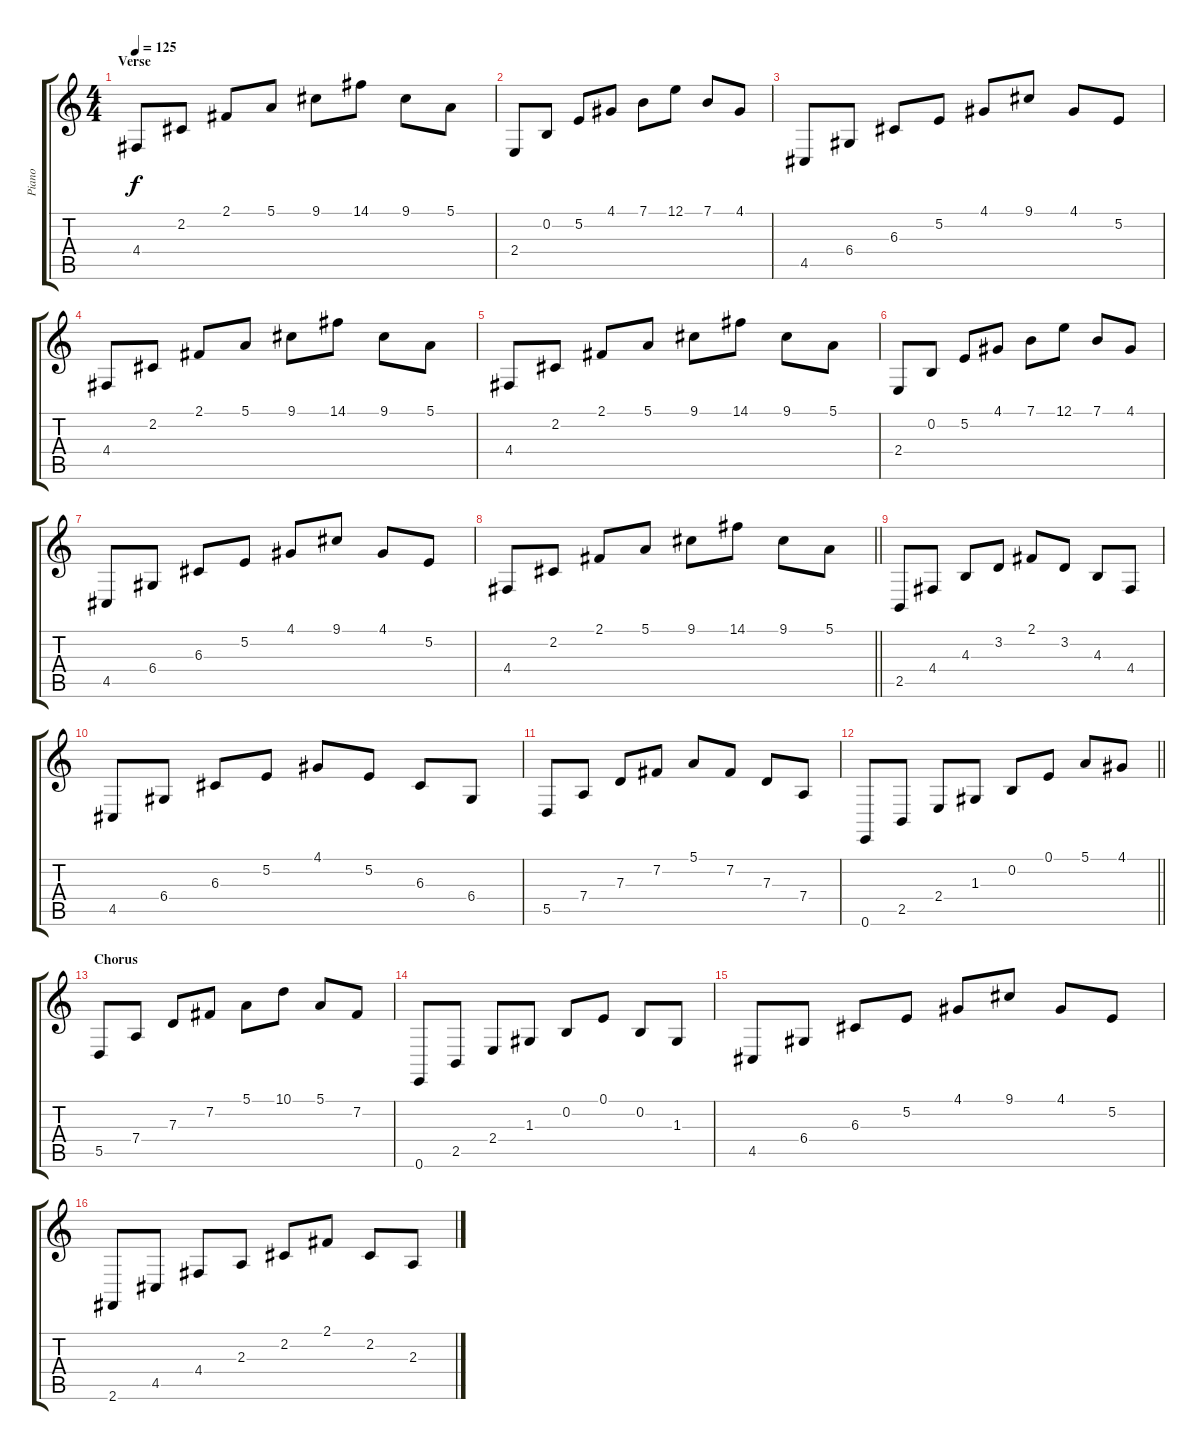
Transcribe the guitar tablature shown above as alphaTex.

\track ("Piano" "Piano") {instrument acousticgrandpiano}
\staff {score tabs}
\tuning (E4 B3 G3 D3 A2 E2) {hide}
\ts (4 4)
\section ("" "Verse ")
\tempo 125
\clef g2
\ks c
4.4.8{dy f} 2.2.8 2.1.8 5.1.8 9.1.8 14.1.8 9.1.8 5.1.8 |
2.4.8 0.2.8 5.2.8 4.1.8 7.1.8 12.1.8 7.1.8 4.1.8 |
4.5.8 6.4.8 6.3.8 5.2.8 4.1.8 9.1.8 4.1.8 5.2.8 |
4.4.8 2.2.8 2.1.8 5.1.8 9.1.8 14.1.8 9.1.8 5.1.8 |
4.4.8 2.2.8 2.1.8 5.1.8 9.1.8 14.1.8 9.1.8 5.1.8 |
2.4.8 0.2.8 5.2.8 4.1.8 7.1.8 12.1.8 7.1.8 4.1.8 |
4.5.8 6.4.8 6.3.8 5.2.8 4.1.8 9.1.8 4.1.8 5.2.8 |
\barLineRight lightlight
4.4.8 2.2.8 2.1.8 5.1.8 9.1.8 14.1.8 9.1.8 5.1.8 |
\section ("" "")
2.5.8 4.4.8 4.3.8 3.2.8 2.1.8 3.2.8 4.3.8 4.4.8 |
4.5.8 6.4.8 6.3.8 5.2.8 4.1.8 5.2.8 6.3.8 6.4.8 |
5.5.8 7.4.8 7.3.8 7.2.8 5.1.8 7.2.8 7.3.8 7.4.8 |
\barLineRight lightlight
0.6.8 2.5.8 2.4.8 1.3.8 0.2.8 0.1.8 5.1.8 4.1.8 |
\section ("" "Chorus")
5.5.8 7.4.8 7.3.8 7.2.8 5.1.8 10.1.8 5.1.8 7.2.8 |
0.6.8 2.5.8 2.4.8 1.3.8 0.2.8 0.1.8 0.2.8 1.3.8 |
4.5.8 6.4.8 6.3.8 5.2.8 4.1.8 9.1.8 4.1.8 5.2.8 |
2.6.8 4.5.8 4.4.8 2.3.8 2.2.8 2.1.8 2.2.8 2.3.8
